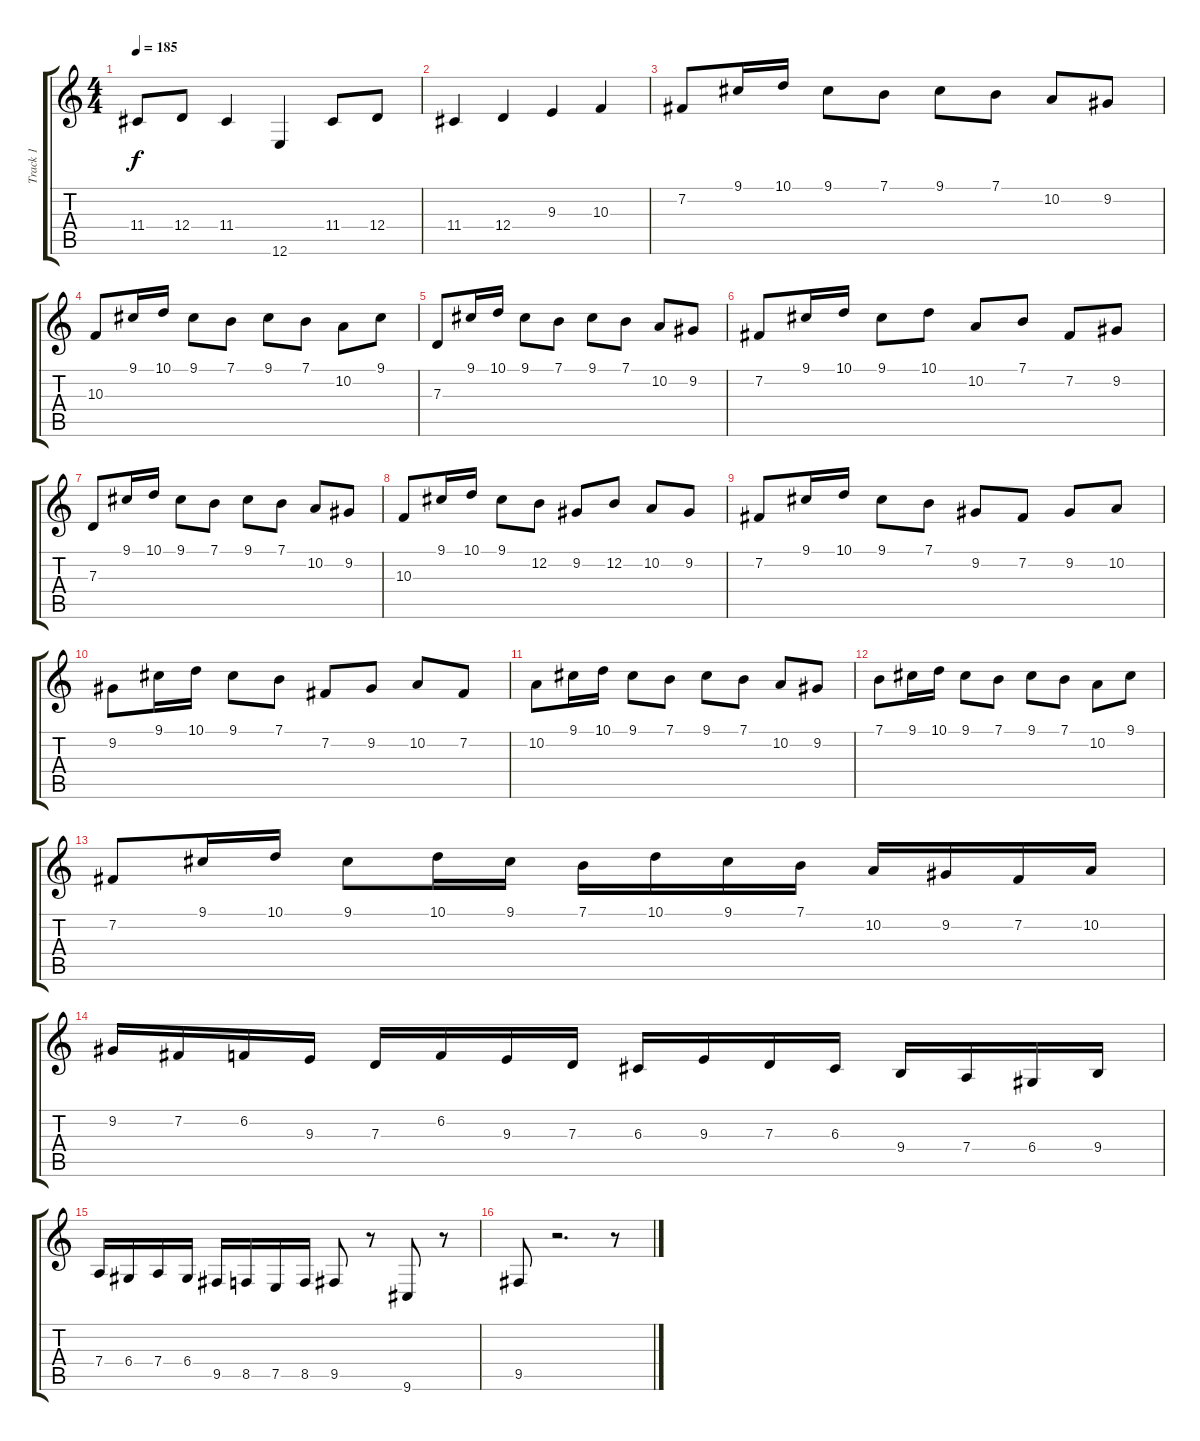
\track ("Track 1" "Track 1") {instrument violin}
\staff {score tabs}
\tuning (E4 B3 G3 D3 A2 E2) {hide}
\ts (4 4)
\tempo 185
\clef g2
\ks c
11.4.8{dy f} 12.4.8 11.4.4 12.6.4 11.4.8 12.4.8 |
11.4.4 12.4.4 9.3.4 10.3.4 |
7.2.8 9.1.16 10.1.16 9.1.8 7.1.8 9.1.8 7.1.8 10.2.8 9.2.8 |
10.3.8 9.1.16 10.1.16 9.1.8 7.1.8 9.1.8 7.1.8 10.2.8 9.1.8 |
7.3.8 9.1.16 10.1.16 9.1.8 7.1.8 9.1.8 7.1.8 10.2.8 9.2.8 |
7.2.8 9.1.16 10.1.16 9.1.8 10.1.8 10.2.8 7.1.8 7.2.8 9.2.8 |
7.3.8 9.1.16 10.1.16 9.1.8 7.1.8 9.1.8 7.1.8 10.2.8 9.2.8 |
10.3.8 9.1.16 10.1.16 9.1.8 12.2.8 9.2.8 12.2.8 10.2.8 9.2.8 |
7.2.8 9.1.16 10.1.16 9.1.8 7.1.8 9.2.8 7.2.8 9.2.8 10.2.8 |
9.2.8 9.1.16 10.1.16 9.1.8 7.1.8 7.2.8 9.2.8 10.2.8 7.2.8 |
10.2.8 9.1.16 10.1.16 9.1.8 7.1.8 9.1.8 7.1.8 10.2.8 9.2.8 |
7.1.8 9.1.16 10.1.16 9.1.8 7.1.8 9.1.8 7.1.8 10.2.8 9.1.8 |
7.2.8 9.1.16 10.1.16 9.1.8 10.1.16 9.1.16 7.1.16 10.1.16 9.1.16 7.1.16 10.2.16 9.2.16 7.2.16 10.2.16 |
9.2.16 7.2.16 6.2.16 9.3.16 7.3.16 6.2.16 9.3.16 7.3.16 6.3.16 9.3.16 7.3.16 6.3.16 9.4.16 7.4.16 6.4.16 9.4.16 |
7.4.16 6.4.16 7.4.16 6.4.16 9.5.16 8.5.16 7.5.16 8.5.16 9.5.8 r.8 9.6.8 r.8 |
9.5.8 r.2{d} r.8
